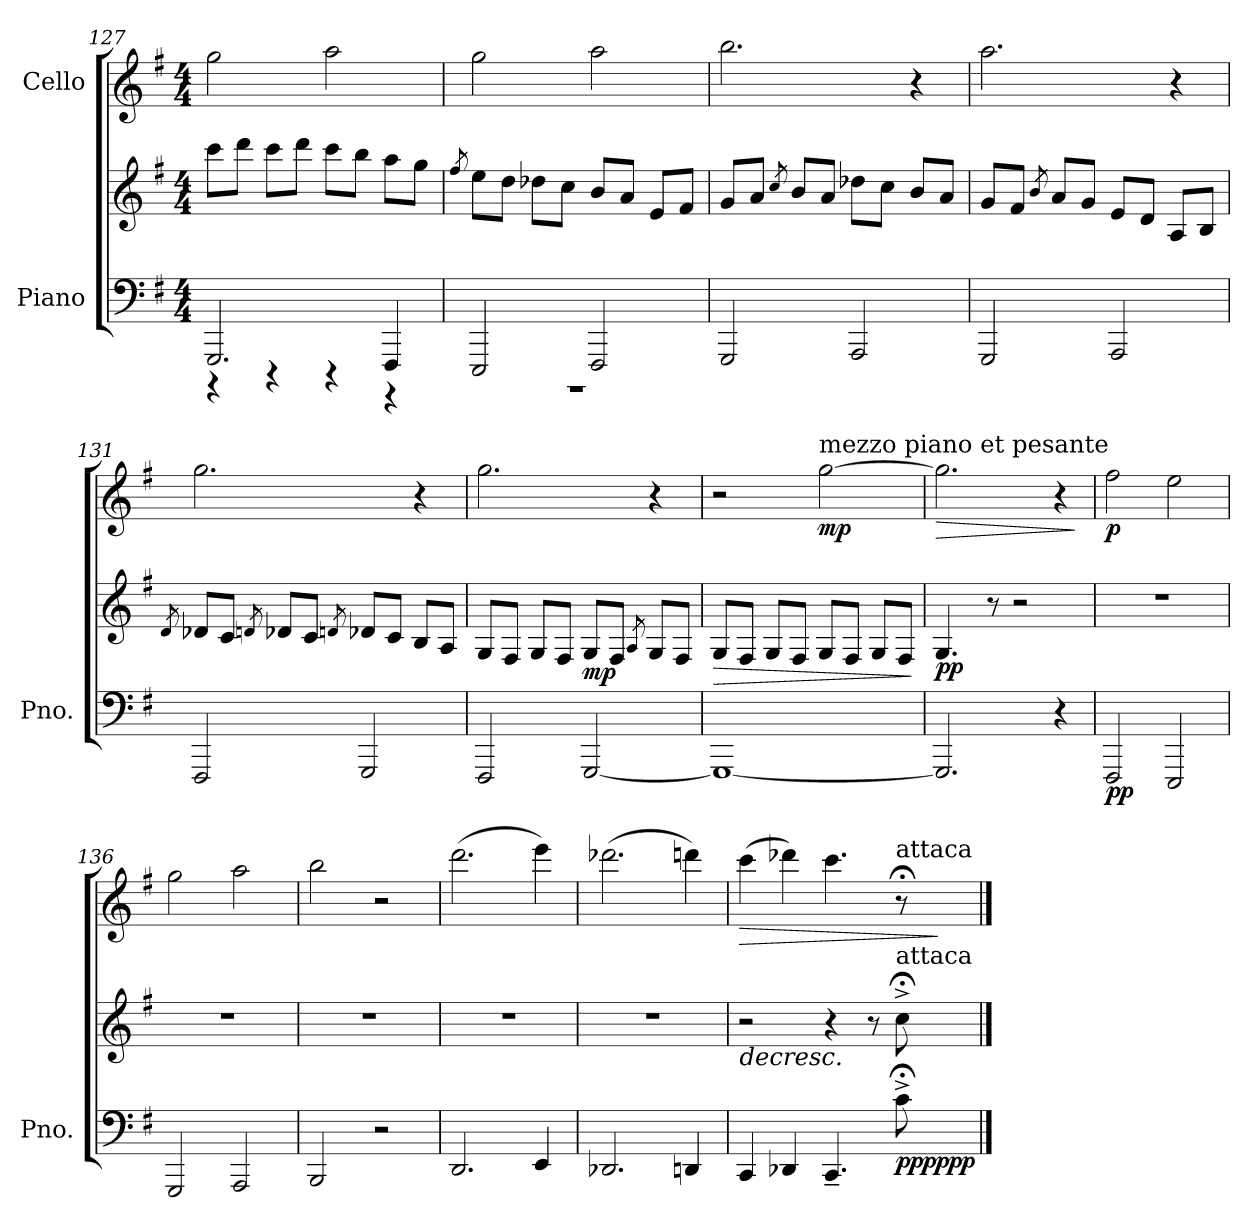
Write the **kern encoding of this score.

**kern	**kern	**dynam	**kern	**dynam
*part2	*part2	*part2	*part1	*part1
*staff3	*staff2	*staff2/3	*staff1	*staff1
*I"Piano	*	*	*I"Cello	*
*I'Pno.	*	*	*	*
*clefF4	*clefG2	*	*clefG2	*
*k[f#]	*k[f#]	*	*k[f#]	*
*M4/4	*M4/4	*	*M4/4	*
=127	=127	=127	=127	=127
*^	*	*	*	*
2.GGG	4r	8cccL	.	2gg	.
.	.	8dddJ	.	.	.
.	4r	8cccL	.	.	.
.	.	8dddJ	.	.	.
.	4r	8cccL	.	2aa	.
.	.	8bbJ	.	.	.
4FFF#	4r	8aaL	.	.	.
.	.	8ggJ	.	.	.
=128	=128	=128	=128	=128	=128
.	.	8qff#	.	.	.
2EEE	1r	8eeL	.	2gg	.
.	.	8ddJ	.	.	.
.	.	8dd-XL	.	.	.
.	.	8ccJ	.	.	.
2FFF#	.	8bL	.	2aa	.
.	.	8aJ	.	.	.
.	.	8eL	.	.	.
.	.	8f#J	.	.	.
*v	*v	*	*	*	*
=129	=129	=129	=129	=129
2GGG	8gL	.	2.bb	.
.	8aJ	.	.	.
.	8qcc	.	.	.
.	8bL	.	.	.
.	8aJ	.	.	.
2AAA	8dd-XL	.	.	.
.	8ccJ	.	.	.
.	8bL	.	4r	.
.	8aJ	.	.	.
=130	=130	=130	=130	=130
2GGG	8gL	.	2.aa	.
.	8f#J	.	.	.
.	8qb	.	.	.
.	8aL	.	.	.
.	8gJ	.	.	.
2AAA	8eL	.	.	.
.	8dJ	.	.	.
.	8AL	.	4r	.
.	8BJ	.	.	.
=131	=131	=131	=131	=131
.	8qd	.	.	.
2FFF#	8d-XL	.	2.gg	.
.	8cJ	.	.	.
.	8qdn	.	.	.
.	8d-XL	.	.	.
.	8cJ	.	.	.
.	8qdn	.	.	.
2GGG	8d-XL	.	.	.
.	8cJ	.	.	.
.	8BL	.	4r	.
.	8AJ	.	.	.
=132	=132	=132	=132	=132
2FFF#	8GL	.	2.gg	.
.	8F#J	.	.	.
.	8GL	.	.	.
.	8F#J	.	.	.
!	!	!LO:DY:b	!	!
[2GGG	8GL	mp	.	.
.	8F#J	.	.	.
.	8qA	.	.	.
.	8GL	.	4r	.
.	8F#J	.	.	.
=133	=133	=133	=133	=133
!	!	!LO:HP:b	!	!
1GGG_	8GL	>	2r	.
.	8F#J	.	.	.
.	8GL	.	.	.
.	8F#J	.	.	.
!	!	!	!LO:TX:a:t=mezzo piano et pesante	!
!	!	!	!	!LO:DY:b
.	8GL	.	[2gg	mp
.	8F#J	.	.	.
.	8GL	.	.	.
.	8F#J	.	.	.
.	.	]	.	.
=134	=134	=134	=134	=134
!	!	!LO:DY:b	!	!LO:HP:b
2.GGG]	4.G	pp	2.gg]	>
.	8r	.	.	.
.	2r	.	.	.
4r	.	.	4r	.
.	.	.	.	]
=135	=135	=135	=135	=135
!	!	!LO:DY:b=2	!	!LO:DY:b
2FFF#	1r	pp	2ff#	p
2EEE	.	.	2ee	.
=136	=136	=136	=136	=136
2GGG	1r	.	2gg	.
2AAA	.	.	2aa	.
=137	=137	=137	=137	=137
2BBB	1r	.	2bb	.
2r	.	.	2r	.
=138	=138	=138	=138	=138
2.DD	1r	.	(2.ddd	.
4EE	.	.	4eee)	.
=139	=139	=139	=139	=139
2.DD-X	1r	.	(2.ddd-X	.
4DDn	.	.	4dddn)	.
=140	=140	=140	=140	=140
!	!	!LO:HP:b	!	!LO:HP:b
4CC	2r	>	(4ccc	>
4DD-X	.	.	4ddd-X)	.
4.CC~	4r	.	4.ccc	.
.	8r	.	.	.
!	!	!	!LO:TX:a:t=attaca	!
!	!LO:TX:a:t=attaca	!	!	!
!	!	!LO:DY:b=2	!	!
!	!	!LO:DY:n=1:b	!	!
8c;^	8cc;^	ppp ppp	8r;	.
.	.	]	.	]
==	==	==	==	==
*-	*-	*-	*-	*-
